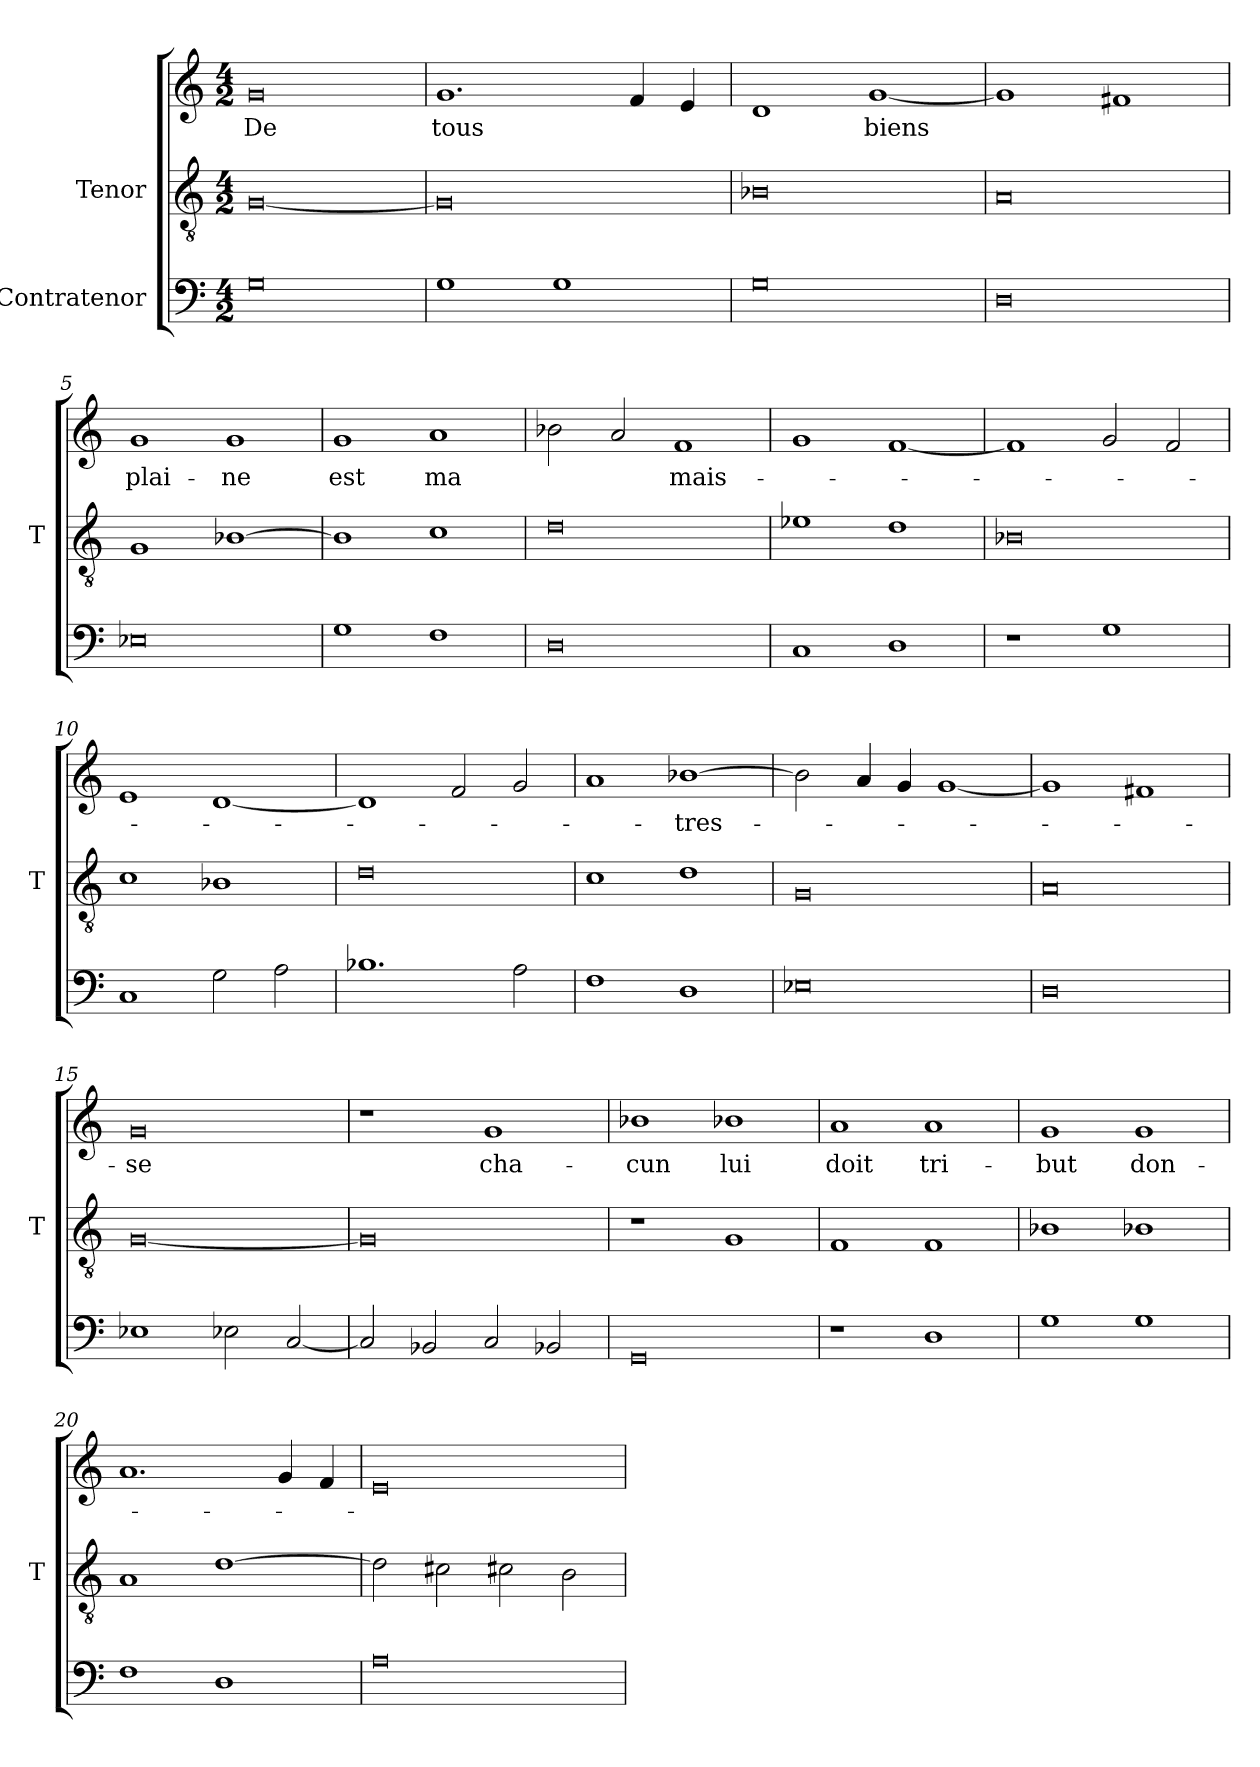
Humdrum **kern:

**kern	**kern	**kern	**text
*part3	*part2	*part1	*part1
*staff3	*staff2	*staff1	*staff1
*I"Contratenor	*I"Tenor	*	*
*	*I'T	*	*
*clefF4	*clefGv2	*clefG2	*
*M4/2	*M4/2	*M4/2	*
=1	=1	=1	=1
0G	[0G	0g	-De
=2	=2	=2	=2
1G	0G]	1.g	-tous
1G	.	.	.
.	.	4f	.
.	.	4e	.
=3	=3	=3	=3
0G	0B-X	1d	.
.	.	[1g	-biens
=4	=4	=4	=4
0D	0A	1g]	.
.	.	1f#X	.
=5	=5	=5	=5
0E-X	1G	1g	plai-
.	[1B-X	1g	-ne
=6	=6	=6	=6
1G	1B-]	1g	-est
1F	1c	1a	-ma
=7	=7	=7	=7
0D	0d	2b-X	.
.	.	2a	.
.	.	1f	mais-
=8	=8	=8	=8
1C	1e-X	1g	.
1D	1d	[1f	.
=9	=9	=9	=9
1r	0B-X	1f]	.
1G	.	2g	.
.	.	2f	.
=10	=10	=10	=10
1C	1c	1e	.
2G	1B-X	[1d	.
2A	.	.	.
=11	=11	=11	=11
1.B-X	0d	1d]	.
.	.	2f	.
2A	.	2g	.
=12	=12	=12	=12
1F	1c	1a	.
1D	1d	[1b-X	-tres-
=13	=13	=13	=13
0E-X	0G	2b-]	.
.	.	4a	.
.	.	4g	.
.	.	[1g	.
=14	=14	=14	=14
0D	0A	1g]	.
.	.	1f#X	.
=15	=15	=15	=15
1E-X	[0G	0g	-se
2E-X	.	.	.
[2C	.	.	.
=16	=16	=16	=16
2C]	0G]	1r	.
2BB-X	.	.	.
2C	.	1g	cha-
2BB-X	.	.	.
=17	=17	=17	=17
0GG	1r	1b-X	-cun
.	1G	1b-X	-lui
=18	=18	=18	=18
1r	1F	1a	-doit
1D	1F	1a	tri-
=19	=19	=19	=19
1G	1B-X	1g	-but
1G	1B-X	1g	don-
=20	=20	=20	=20
1F	1A	1.a	.
1D	[1d	.	.
.	.	4g	.
.	.	4f	.
=21	=21	=21	=21
0A	2d]	0e	.
.	2c#X	.	.
.	2c#X	.	.
.	2B	.	.
=	=	=	=
*-	*-	*-	*-
